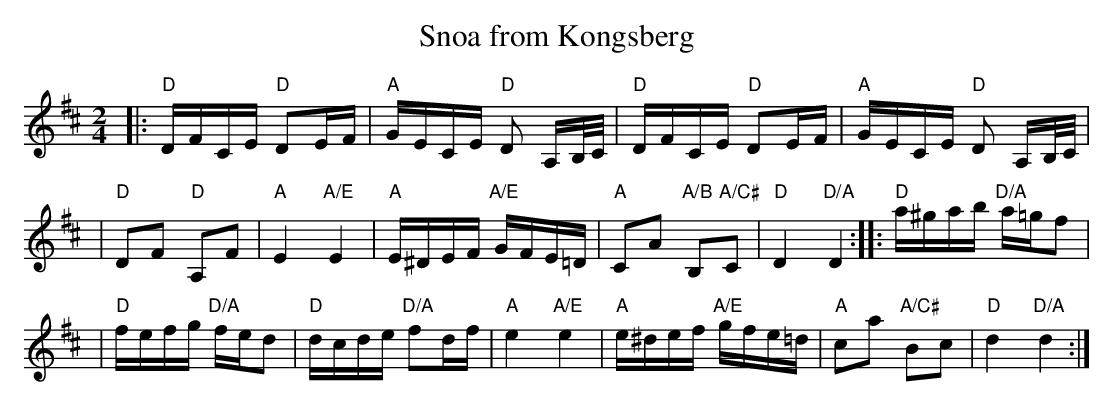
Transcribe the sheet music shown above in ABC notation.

X:1
T:Snoa from Kongsberg
M:2/4
L:1/16
K:D
|: "D"DFCE "D"D2EF | "A"GECE "D"D2 A,B,/C/ \
| "D"DFCE "D"D2EF | "A"GECE "D"D2 A,B,/C/ |
| "D"D2F2 "D"A,2F2 | "A"E4 "A/E"E4 \
| "A"E^DEF "A/E"GFE=D | "A"C2A2 "A/B"B,2"A/C#"C2 \
| "D"D4 "D/A"D4 :: "D"a^gab "D/A"a=gf2 |
| "D"fefg "D/A"fed2 | "D"dcde "D/A"f2df \
| "A"e4 "A/E"e4 | "A"e^def "A/E"gfe=d \
|"A"c2a2 "A/C#"B2c2 | "D"d4 "D/A"d4 :|
